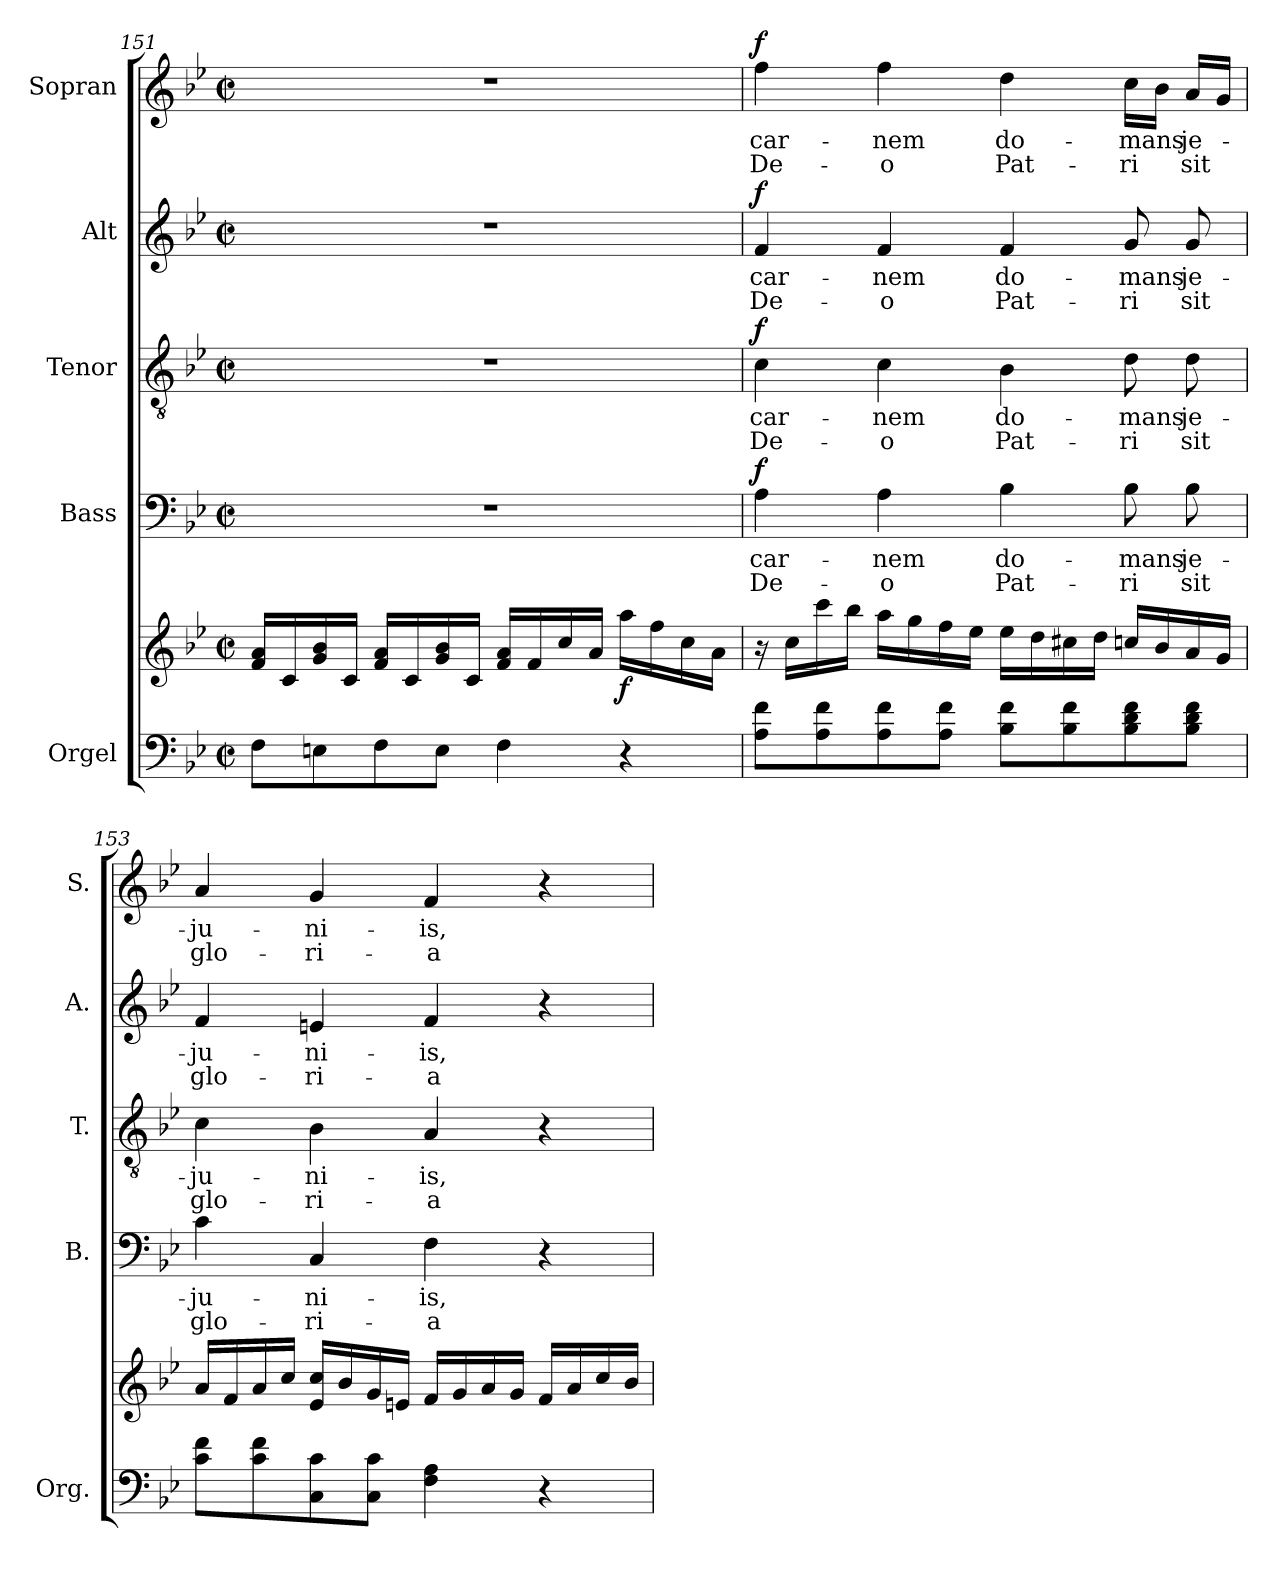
**kern	**kern	**dynam	**kern	**text	**text	**dynam	**kern	**text	**text	**dynam	**kern	**text	**text	**dynam	**kern	**text	**text	**dynam
*part5	*part5	*part5	*part4	*part4	*part4	*part4	*part3	*part3	*part3	*part3	*part2	*part2	*part2	*part2	*part1	*part1	*part1	*part1
*staff6	*staff5	*staff5/6	*staff4	*staff4	*staff4	*staff4	*staff3	*staff3	*staff3	*staff3	*staff2	*staff2	*staff2	*staff2	*staff1	*staff1	*staff1	*staff1
*I"Orgel	*	*	*I"Bass	*	*	*	*I"Tenor	*	*	*	*I"Alt	*	*	*	*I"Sopran	*	*	*
*I'Org.	*	*	*I'B.	*	*	*	*I'T.	*	*	*	*I'A.	*	*	*	*I'S.	*	*	*
*clefF4	*clefG2	*	*clefF4	*	*	*	*clefGv2	*	*	*	*clefG2	*	*	*	*clefG2	*	*	*
*k[b-e-]	*k[b-e-]	*	*k[b-e-]	*	*	*	*k[b-e-]	*	*	*	*k[b-e-]	*	*	*	*k[b-e-]	*	*	*
*B-:	*B-:	*	*B-:	*	*	*	*B-:	*	*	*	*B-:	*	*	*	*B-:	*	*	*
*M2/2	*M2/2	*	*M2/2	*	*	*	*M2/2	*	*	*	*M2/2	*	*	*	*M2/2	*	*	*
*met(c|)	*met(c|)	*	*met(c|)	*	*	*	*met(c|)	*	*	*	*met(c|)	*	*	*	*met(c|)	*	*	*
=151	=151	=151	=151	=151	=151	=151	=151	=151	=151	=151	=151	=151	=151	=151	=151	=151	=151	=151
8F\L	16f/ 16a/LL	.	1r	.	.	.	1r	.	.	.	1r	.	.	.	1r	.	.	.
.	16c/	.	.	.	.	.	.	.	.	.	.	.	.	.	.	.	.	.
8En\	16g/ 16b-/	.	.	.	.	.	.	.	.	.	.	.	.	.	.	.	.	.
.	16c/JJ	.	.	.	.	.	.	.	.	.	.	.	.	.	.	.	.	.
8F\	16f/ 16a/LL	.	.	.	.	.	.	.	.	.	.	.	.	.	.	.	.	.
.	16c/	.	.	.	.	.	.	.	.	.	.	.	.	.	.	.	.	.
8E\J	16g/ 16b-/	.	.	.	.	.	.	.	.	.	.	.	.	.	.	.	.	.
.	16c/JJ	.	.	.	.	.	.	.	.	.	.	.	.	.	.	.	.	.
4F\	16f/ 16a/LL	.	.	.	.	.	.	.	.	.	.	.	.	.	.	.	.	.
.	16f/	.	.	.	.	.	.	.	.	.	.	.	.	.	.	.	.	.
.	16cc/	.	.	.	.	.	.	.	.	.	.	.	.	.	.	.	.	.
.	16a/JJ	.	.	.	.	.	.	.	.	.	.	.	.	.	.	.	.	.
!	!	!LO:DY:b	!	!	!	!	!	!	!	!	!	!	!	!	!	!	!	!
4r	16aa\LL	f	.	.	.	.	.	.	.	.	.	.	.	.	.	.	.	.
.	16ff\	.	.	.	.	.	.	.	.	.	.	.	.	.	.	.	.	.
.	16cc\	.	.	.	.	.	.	.	.	.	.	.	.	.	.	.	.	.
.	16a\JJ	.	.	.	.	.	.	.	.	.	.	.	.	.	.	.	.	.
!!LO:LB:g=z
=152	=152	=152	=152	=152	=152	=152	=152	=152	=152	=152	=152	=152	=152	=152	=152	=152	=152	=152
!	!	!	!	!LO:LY:b	!LO:LY:b	!LO:DY:a	!	!LO:LY:b	!LO:LY:b	!LO:DY:a	!	!LO:LY:b	!LO:LY:b	!LO:DY:a	!	!LO:LY:b	!LO:LY:b	!LO:DY:a
8A\ 8f\L	16r	.	4A\	car-	De-	f	4c\	car-	De-	f	4f/	car-	De-	f	4ff\	car-	De-	f
.	16cc\LL	.	.	.	.	.	.	.	.	.	.	.	.	.	.	.	.	.
8A\ 8f\	16ccc\	.	.	.	.	.	.	.	.	.	.	.	.	.	.	.	.	.
.	16bb-\JJ	.	.	.	.	.	.	.	.	.	.	.	.	.	.	.	.	.
!	!	!	!	!LO:LY:b	!LO:LY:b	!	!	!LO:LY:b	!LO:LY:b	!	!	!LO:LY:b	!LO:LY:b	!	!	!LO:LY:b	!LO:LY:b	!
8A\ 8f\	16aa\LL	.	4A\	-nem	-o	.	4c\	-nem	-o	.	4f/	-nem	-o	.	4ff\	-nem	-o	.
.	16gg\	.	.	.	.	.	.	.	.	.	.	.	.	.	.	.	.	.
8A\ 8f\J	16ff\	.	.	.	.	.	.	.	.	.	.	.	.	.	.	.	.	.
.	16ee-\JJ	.	.	.	.	.	.	.	.	.	.	.	.	.	.	.	.	.
!	!	!	!	!LO:LY:b	!LO:LY:b	!	!	!LO:LY:b	!LO:LY:b	!	!	!LO:LY:b	!LO:LY:b	!	!	!LO:LY:b	!LO:LY:b	!
8B-\ 8f\L	16ee-\LL	.	4B-\	do-	Pat-	.	4B-\	do-	Pat-	.	4f/	do-	Pat-	.	4dd\	do-	Pat-	.
.	16dd\	.	.	.	.	.	.	.	.	.	.	.	.	.	.	.	.	.
8B-\ 8f\	16cc#X\	.	.	.	.	.	.	.	.	.	.	.	.	.	.	.	.	.
.	16dd\JJ	.	.	.	.	.	.	.	.	.	.	.	.	.	.	.	.	.
!	!	!	!	!LO:LY:b	!LO:LY:b	!	!	!LO:LY:b	!LO:LY:b	!	!	!LO:LY:b	!LO:LY:b	!	!	!LO:LY:b	!LO:LY:b	!
8B-\ 8d\ 8f\	16ccn/LL	.	8B-\	-mans	-ri	.	8d\	-mans	-ri	.	8g/	-mans	-ri	.	16cc\LL	-mans	-ri	.
.	16b-/	.	.	.	.	.	.	.	.	.	.	.	.	.	16b-\JJ	.	.	.
!	!	!	!	!LO:LY:b	!LO:LY:b	!	!	!LO:LY:b	!LO:LY:b	!	!	!LO:LY:b	!LO:LY:b	!	!	!LO:LY:b	!LO:LY:b	!
8B-\ 8d\ 8f\J	16a/	.	8B-\	je-	sit	.	8d\	je-	sit	.	8g/	je-	sit	.	16a/LL	je-	sit	.
.	16g/JJ	.	.	.	.	.	.	.	.	.	.	.	.	.	16g/JJ	.	.	.
=153	=153	=153	=153	=153	=153	=153	=153	=153	=153	=153	=153	=153	=153	=153	=153	=153	=153	=153
!	!	!	!	!LO:LY:b	!LO:LY:b	!	!	!LO:LY:b	!LO:LY:b	!	!	!LO:LY:b	!LO:LY:b	!	!	!LO:LY:b	!LO:LY:b	!
8c\ 8f\L	16a/LL	.	4c\	-ju-	glo-	.	4c\	-ju-	glo-	.	4f/	-ju-	glo-	.	4a/	-ju-	glo-	.
.	16f/	.	.	.	.	.	.	.	.	.	.	.	.	.	.	.	.	.
8c\ 8f\	16a/	.	.	.	.	.	.	.	.	.	.	.	.	.	.	.	.	.
.	16cc/JJ	.	.	.	.	.	.	.	.	.	.	.	.	.	.	.	.	.
!	!	!	!	!LO:LY:b	!LO:LY:b	!	!	!LO:LY:b	!LO:LY:b	!	!	!LO:LY:b	!LO:LY:b	!	!	!LO:LY:b	!LO:LY:b	!
8C\ 8c\	16e-/ 16cc/LL	.	4C/	-ni-	-ri-	.	4B-\	-ni-	-ri-	.	4en/	-ni-	-ri-	.	4g/	-ni-	-ri-	.
.	16b-/	.	.	.	.	.	.	.	.	.	.	.	.	.	.	.	.	.
8C\ 8c\J	16g/	.	.	.	.	.	.	.	.	.	.	.	.	.	.	.	.	.
.	16en/JJ	.	.	.	.	.	.	.	.	.	.	.	.	.	.	.	.	.
!	!	!	!	!LO:LY:b	!LO:LY:b	!	!	!LO:LY:b	!LO:LY:b	!	!	!LO:LY:b	!LO:LY:b	!	!	!LO:LY:b	!LO:LY:b	!
4F\ 4A\	16f/LL	.	4F\	-is,	-a	.	4A/	-is,	-a	.	4f/	-is,	-a	.	4f/	-is,	-a	.
.	16g/	.	.	.	.	.	.	.	.	.	.	.	.	.	.	.	.	.
.	16a/	.	.	.	.	.	.	.	.	.	.	.	.	.	.	.	.	.
.	16g/JJ	.	.	.	.	.	.	.	.	.	.	.	.	.	.	.	.	.
4r	16f/LL	.	4r	.	.	.	4r	.	.	.	4r	.	.	.	4r	.	.	.
.	16a/	.	.	.	.	.	.	.	.	.	.	.	.	.	.	.	.	.
.	16cc/	.	.	.	.	.	.	.	.	.	.	.	.	.	.	.	.	.
.	16b-/JJ	.	.	.	.	.	.	.	.	.	.	.	.	.	.	.	.	.
=	=	=	=	=	=	=	=	=	=	=	=	=	=	=	=	=	=	=
*-	*-	*-	*-	*-	*-	*-	*-	*-	*-	*-	*-	*-	*-	*-	*-	*-	*-	*-
